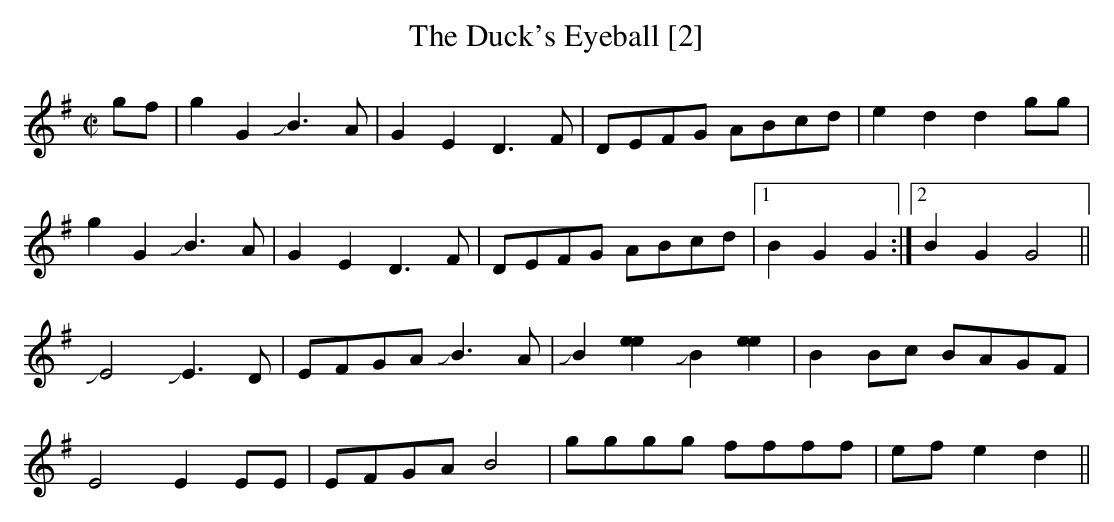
X:1
T:Duck's Eyeball [2], The
M:C|
L:1/8
K:G
gf|g2G2 +slide+B3A|G2E2D3F|DEFG ABcd|e2d2d2gg|
g2G2 +slide+B3A|G2E2D3F|DEFG ABcd|1 B2G2G2:|2B2G2G4||
+slide+E4+slide+E3D|EFGA +slide+B3A|+slide+B2[e2e2]+slide+B2[e2e2]|B2 Bc BAGF|
E4E2EE|EFGA B4|gggg ffff|efe2 d2||
